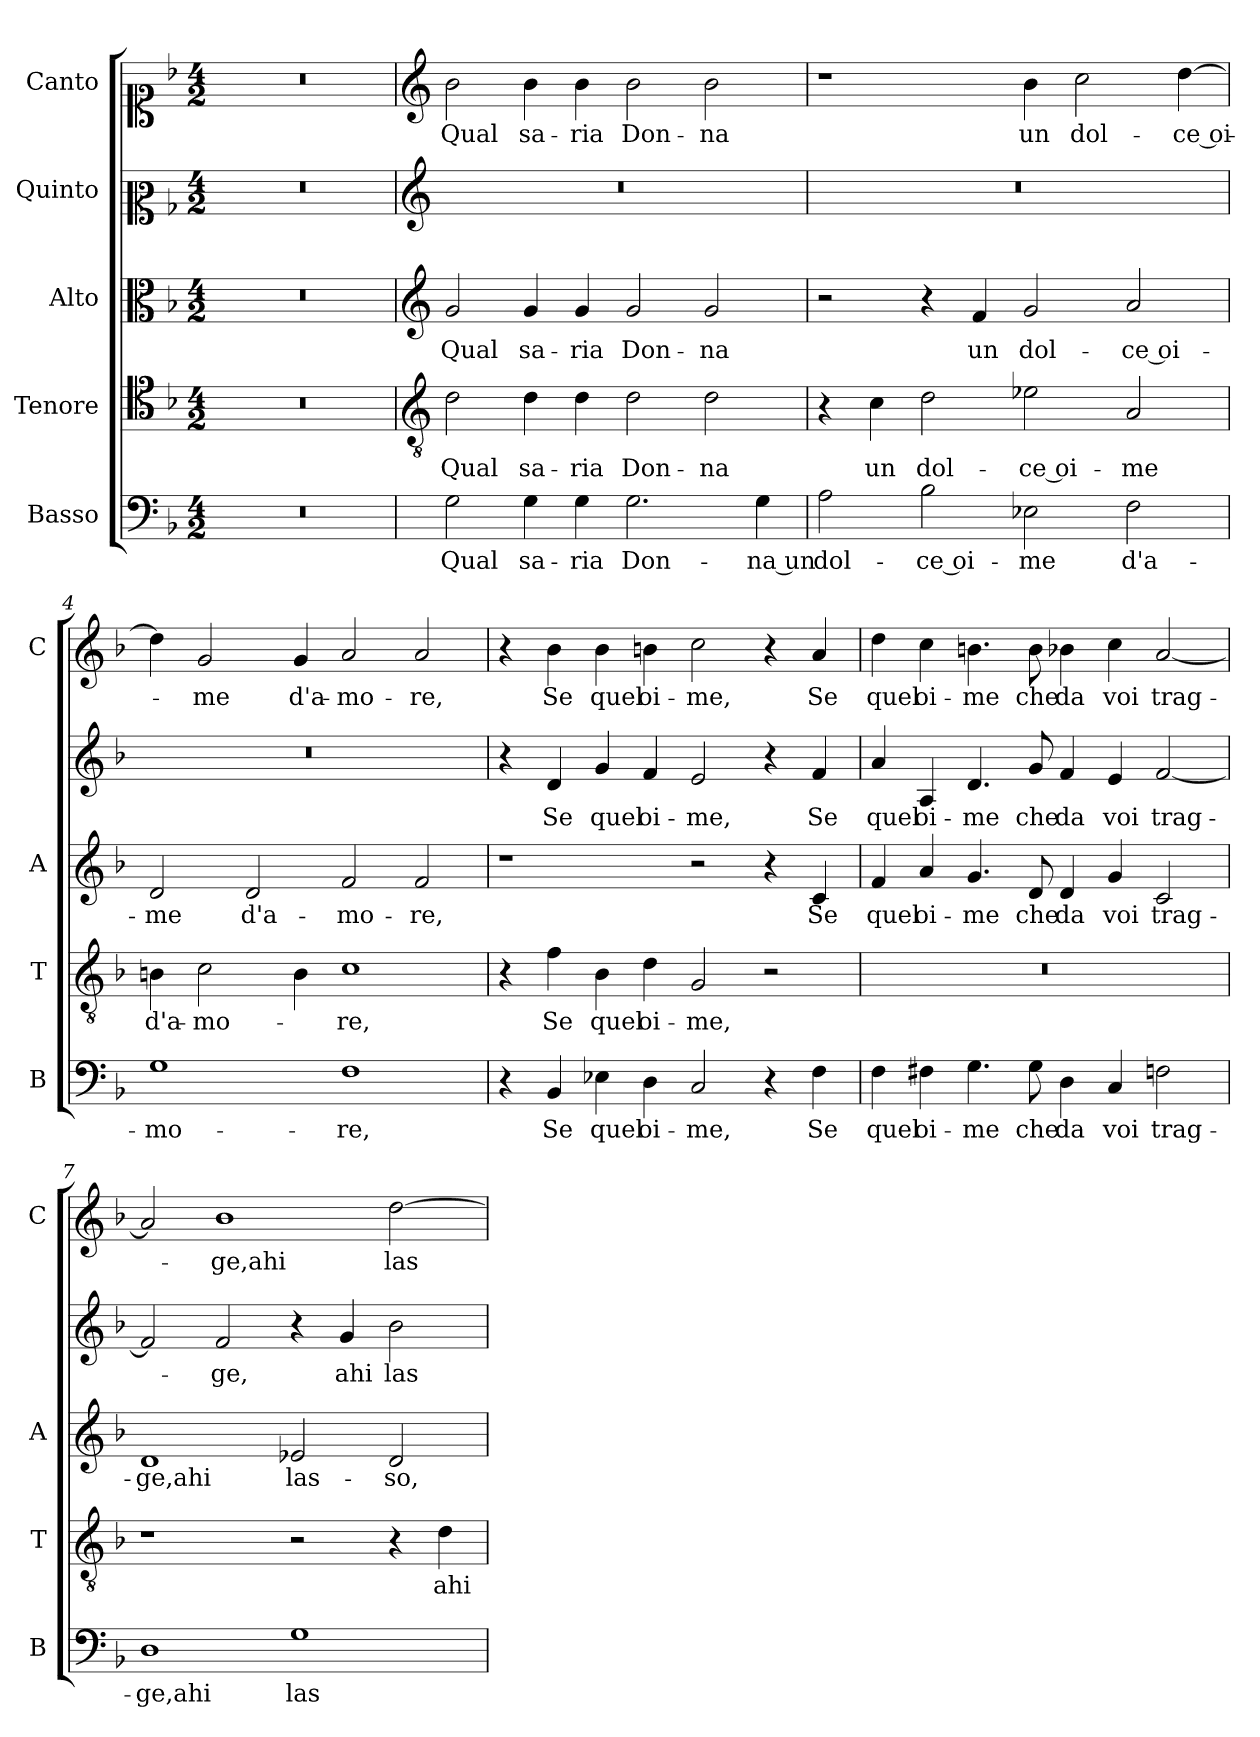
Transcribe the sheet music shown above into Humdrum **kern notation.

**kern	**text	**kern	**text	**kern	**text	**kern	**text	**kern	**text
*part5	*part5	*part4	*part4	*part3	*part3	*part2	*part2	*part1	*part1
*staff5	*staff5	*staff4	*staff4	*staff3	*staff3	*staff2	*staff2	*staff1	*staff1
*I"Basso	*	*I"Tenore	*	*I"Alto	*	*I"Quinto	*	*I"Canto	*
*I'B	*	*I'T	*	*I'A	*	*	*	*I'C	*
*clefF4	*	*clefC4	*	*clefC3	*	*clefC2	*	*clefC1	*
*k[b-]	*	*k[b-]	*	*k[b-]	*	*k[b-]	*	*k[b-]	*
*F:	*	*F:	*	*F:	*	*F:	*	*F:	*
*M4/2	*	*M4/2	*	*M4/2	*	*M4/2	*	*M4/2	*
=1	=1	=1	=1	=1	=1	=1	=1	=1	=1
0r	.	0r	.	0r	.	0r	.	0r	.
=2	=2	=2	=2	=2	=2	=2	=2	=2	=2
*	*	*clefGv2	*	*clefG2	*	*clefG2	*	*clefG2	*
!	!LO:LY:b	!	!LO:LY:b	!	!LO:LY:b	!	!	!	!LO:LY:b
2G\	Qual	2d\	Qual	2g/	Qual	0r	.	2b-\	Qual
!	!LO:LY:b	!	!LO:LY:b	!	!LO:LY:b	!	!	!	!LO:LY:b
4G\	sa-	4d\	sa-	4g/	sa-	.	.	4b-\	sa-
!	!LO:LY:b	!	!LO:LY:b	!	!LO:LY:b	!	!	!	!LO:LY:b
4G\	-ria	4d\	-ria	4g/	-ria	.	.	4b-\	-ria
!	!LO:LY:b	!	!LO:LY:b	!	!LO:LY:b	!	!	!	!LO:LY:b
2.G\	Don-	2d\	Don-	2g/	Don-	.	.	2b-\	Don-
!	!	!	!LO:LY:b	!	!LO:LY:b	!	!	!	!LO:LY:b
.	.	2d\	-na	2g/	-na	.	.	2b-\	-na
!	!LO:LY:b	!	!	!	!	!	!	!	!
4G\	-na un	.	.	.	.	.	.	.	.
=3	=3	=3	=3	=3	=3	=3	=3	=3	=3
!	!LO:LY:b	!	!	!	!	!	!	!	!
2A\	dol-	4r	.	2r	.	0r	.	1r	.
!	!	!	!LO:LY:b	!	!	!	!	!	!
.	.	4c\	un	.	.	.	.	.	.
!	!LO:LY:b	!	!LO:LY:b	!	!	!	!	!	!
2B-\	-ce oi-	2d\	dol-	4r	.	.	.	.	.
!	!	!	!	!	!LO:LY:b	!	!	!	!
.	.	.	.	4f/	un	.	.	.	.
!	!LO:LY:b	!	!LO:LY:b	!	!LO:LY:b	!	!	!	!LO:LY:b
2E-X\	-me	2e-X\	-ce oi-	2g/	dol-	.	.	4b-\	un
!	!	!	!	!	!	!	!	!	!LO:LY:b
.	.	.	.	.	.	.	.	2cc\	dol-
!	!LO:LY:b	!	!LO:LY:b	!	!LO:LY:b	!	!	!	!
2F\	d'a-	2A/	-me	2a/	-ce oi-	.	.	.	.
!	!	!	!	!	!	!	!	!	!LO:LY:b
.	.	.	.	.	.	.	.	[4dd\	-ce oi-
=4	=4	=4	=4	=4	=4	=4	=4	=4	=4
!	!LO:LY:b	!	!LO:LY:b	!	!LO:LY:b	!	!	!	!
1G	-mo-	4Bn\	d'a-	2d/	-me	0r	.	4dd\]	.
!	!	!	!LO:LY:b	!	!	!	!	!	!LO:LY:b
.	.	2c\	-mo-	.	.	.	.	2g/	-me
!	!	!	!	!	!LO:LY:b	!	!	!	!
.	.	.	.	2d/	d'a-	.	.	.	.
!	!	!	!	!	!	!	!	!	!LO:LY:b
.	.	4B\	.	.	.	.	.	4g/	d'a-
!	!LO:LY:b	!	!LO:LY:b	!	!LO:LY:b	!	!	!	!LO:LY:b
1F	-re,	1c	-re,	2f/	-mo-	.	.	2a/	-mo-
!	!	!	!	!	!LO:LY:b	!	!	!	!LO:LY:b
.	.	.	.	2f/	-re,	.	.	2a/	-re,
!!LO:LB:g=z
=5	=5	=5	=5	=5	=5	=5	=5	=5	=5
4r	.	4r	.	1r	.	4r	.	4r	.
!	!LO:LY:b	!	!LO:LY:b	!	!	!	!LO:LY:b	!	!LO:LY:b
4BB-/	Se	4f\	Se	.	.	4d/	Se	4b-\	Se
!	!LO:LY:b	!	!LO:LY:b	!	!	!	!LO:LY:b	!	!LO:LY:b
4E-X\	quel	4B-\	quel	.	.	4g/	quel	4b-\	quel
!	!LO:LY:b	!	!LO:LY:b	!	!	!	!LO:LY:b	!	!LO:LY:b
4D\	oi-	4d\	oi-	.	.	4f/	oi-	4bn\	oi-
!	!LO:LY:b	!	!LO:LY:b	!	!	!	!LO:LY:b	!	!LO:LY:b
2C/	-me,	2G/	-me,	2r	.	2e/	-me,	2cc\	-me,
4r	.	2r	.	4r	.	4r	.	4r	.
!	!LO:LY:b	!	!	!	!LO:LY:b	!	!LO:LY:b	!	!LO:LY:b
4F\	Se	.	.	4c/	Se	4f/	Se	4a/	Se
=6	=6	=6	=6	=6	=6	=6	=6	=6	=6
!	!LO:LY:b	!	!	!	!LO:LY:b	!	!LO:LY:b	!	!LO:LY:b
4F\	quel	0r	.	4f/	quel	4a/	quel	4dd\	quel
!	!LO:LY:b	!	!	!	!LO:LY:b	!	!LO:LY:b	!	!LO:LY:b
4F#X\	oi-	.	.	4a/	oi-	4A/	oi-	4cc\	oi-
!	!LO:LY:b	!	!	!	!LO:LY:b	!	!LO:LY:b	!	!LO:LY:b
4.G\	-me	.	.	4.g/	-me	4.d/	-me	4.bn\	-me
!	!LO:LY:b	!	!	!	!LO:LY:b	!	!LO:LY:b	!	!LO:LY:b
8G\	che	.	.	8d/	che	8g/	che	8b\	che
!	!LO:LY:b	!	!	!	!LO:LY:b	!	!LO:LY:b	!	!LO:LY:b
4D\	da	.	.	4d/	da	4f/	da	4b-X\	da
!	!LO:LY:b	!	!	!	!LO:LY:b	!	!LO:LY:b	!	!LO:LY:b
4C/	voi	.	.	4g/	voi	4e/	voi	4cc\	voi
!	!LO:LY:b	!	!	!	!LO:LY:b	!	!LO:LY:b	!	!LO:LY:b
2Fn\	trag-	.	.	2c/	trag-	[2f/	trag-	[2a/	trag-
=7	=7	=7	=7	=7	=7	=7	=7	=7	=7
!	!LO:LY:b	!	!	!	!LO:LY:b	!	!	!	!
1D	-ge,ahi	1r	.	1d	-ge,ahi	2f/]	.	2a/]	.
!	!	!	!	!	!	!	!LO:LY:b	!	!LO:LY:b
.	.	.	.	.	.	2f/	-ge,	1b-	-ge,ahi
!	!LO:LY:b	!	!	!	!LO:LY:b	!	!	!	!
1G	las-	2r	.	2e-X/	las-	4r	.	.	.
!	!	!	!	!	!	!	!LO:LY:b	!	!
.	.	.	.	.	.	4g/	ahi	.	.
!	!	!	!	!	!LO:LY:b	!	!LO:LY:b	!	!LO:LY:b
.	.	4r	.	2d/	-so,	2b-\	las-	[2dd\	las-
!	!	!	!LO:LY:b	!	!	!	!	!	!
.	.	4d\	ahi	.	.	.	.	.	.
=	=	=	=	=	=	=	=	=	=
*-	*-	*-	*-	*-	*-	*-	*-	*-	*-
